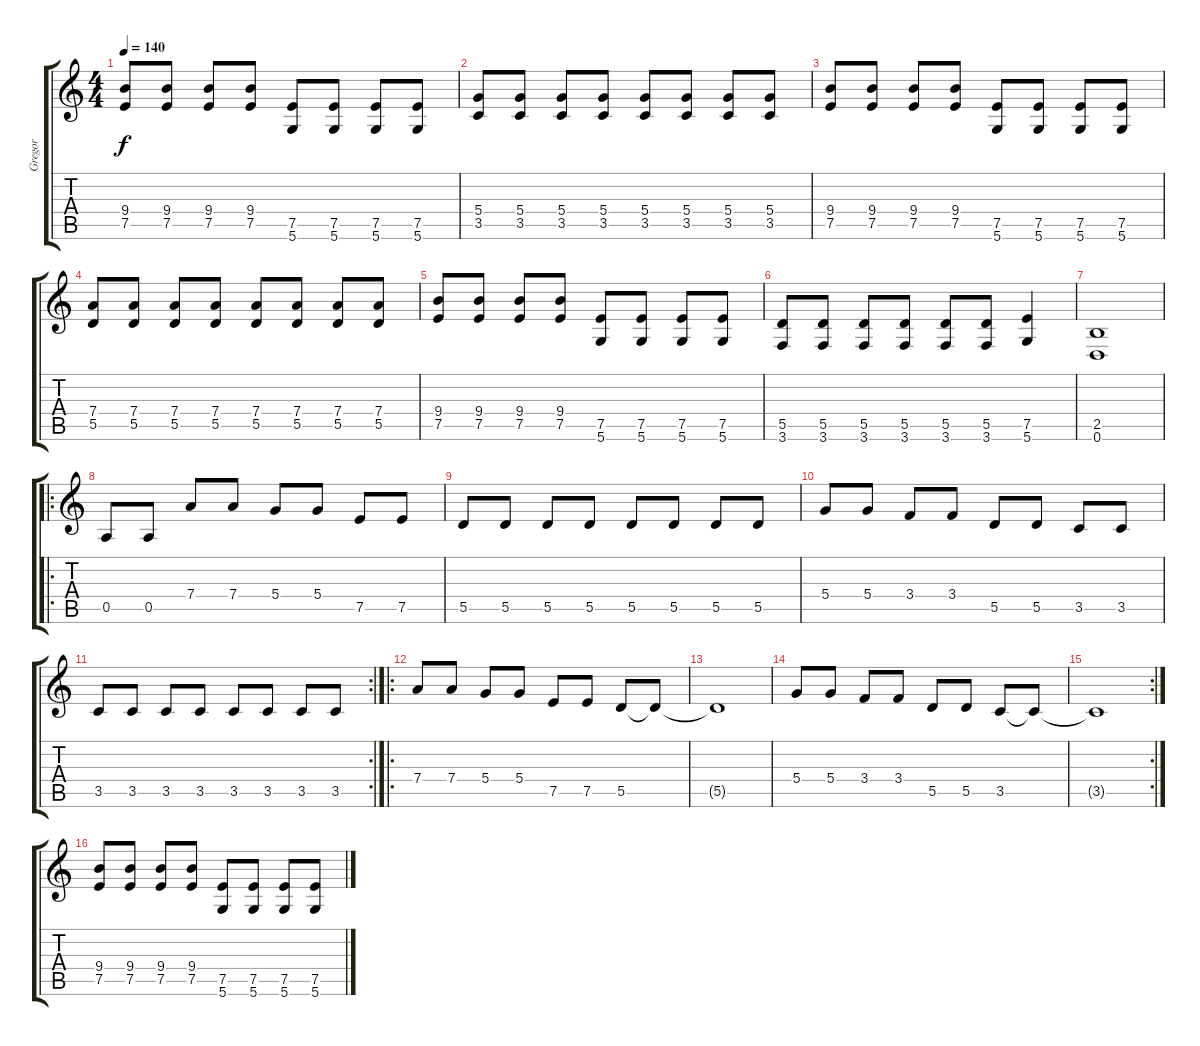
\track ("Gregor" "Gregor") {instrument overdrivenguitar}
\staff {score tabs}
\tuning (E4 B3 G3 D3 A2 D2) {hide}
\ts (4 4)
\tempo 140
\clef g2
\ks c
(9.4 7.5).8{dy f} (9.4 7.5).8 (9.4 7.5).8 (9.4 7.5).8 (7.5 5.6).8 (7.5 5.6).8 (7.5 5.6).8 (7.5 5.6).8 |
(5.4 3.5).8 (5.4 3.5).8 (5.4 3.5).8 (5.4 3.5).8 (5.4 3.5).8 (5.4 3.5).8 (5.4 3.5).8 (5.4 3.5).8 |
(9.4 7.5).8 (9.4 7.5).8 (9.4 7.5).8 (9.4 7.5).8 (7.5 5.6).8 (7.5 5.6).8 (7.5 5.6).8 (7.5 5.6).8 |
(7.4 5.5).8 (7.4 5.5).8 (7.4 5.5).8 (7.4 5.5).8 (7.4 5.5).8 (7.4 5.5).8 (7.4 5.5).8 (7.4 5.5).8 |
(9.4 7.5).8 (9.4 7.5).8 (9.4 7.5).8 (9.4 7.5).8 (7.5 5.6).8 (7.5 5.6).8 (7.5 5.6).8 (7.5 5.6).8 |
(5.5 3.6).8 (5.5 3.6).8 (5.5 3.6).8 (5.5 3.6).8 (5.5 3.6).8 (5.5 3.6).8 (7.5 5.6).4 |
(2.5 0.6).1 |
\ro
0.5.8 0.5.8 7.4.8 7.4.8 5.4.8 5.4.8 7.5.8 7.5.8 |
5.5.8 5.5.8 5.5.8 5.5.8 5.5.8 5.5.8 5.5.8 5.5.8 |
5.4.8 5.4.8 3.4.8 3.4.8 5.5.8 5.5.8 3.5.8 3.5.8 |
\rc 2
3.5.8 3.5.8 3.5.8 3.5.8 3.5.8 3.5.8 3.5.8 3.5.8 |
\ro
7.4.8 7.4.8 5.4.8 5.4.8 7.5.8 7.5.8 5.5.8 5.5{t}.8 |
5.5{t}.1 |
5.4.8 5.4.8 3.4.8 3.4.8 5.5.8 5.5.8 3.5.8 3.5{t}.8 |
\rc 2
3.5{t}.1 |
(9.4 7.5).8 (9.4 7.5).8 (9.4 7.5).8 (9.4 7.5).8 (7.5 5.6).8 (7.5 5.6).8 (7.5 5.6).8 (7.5 5.6).8
